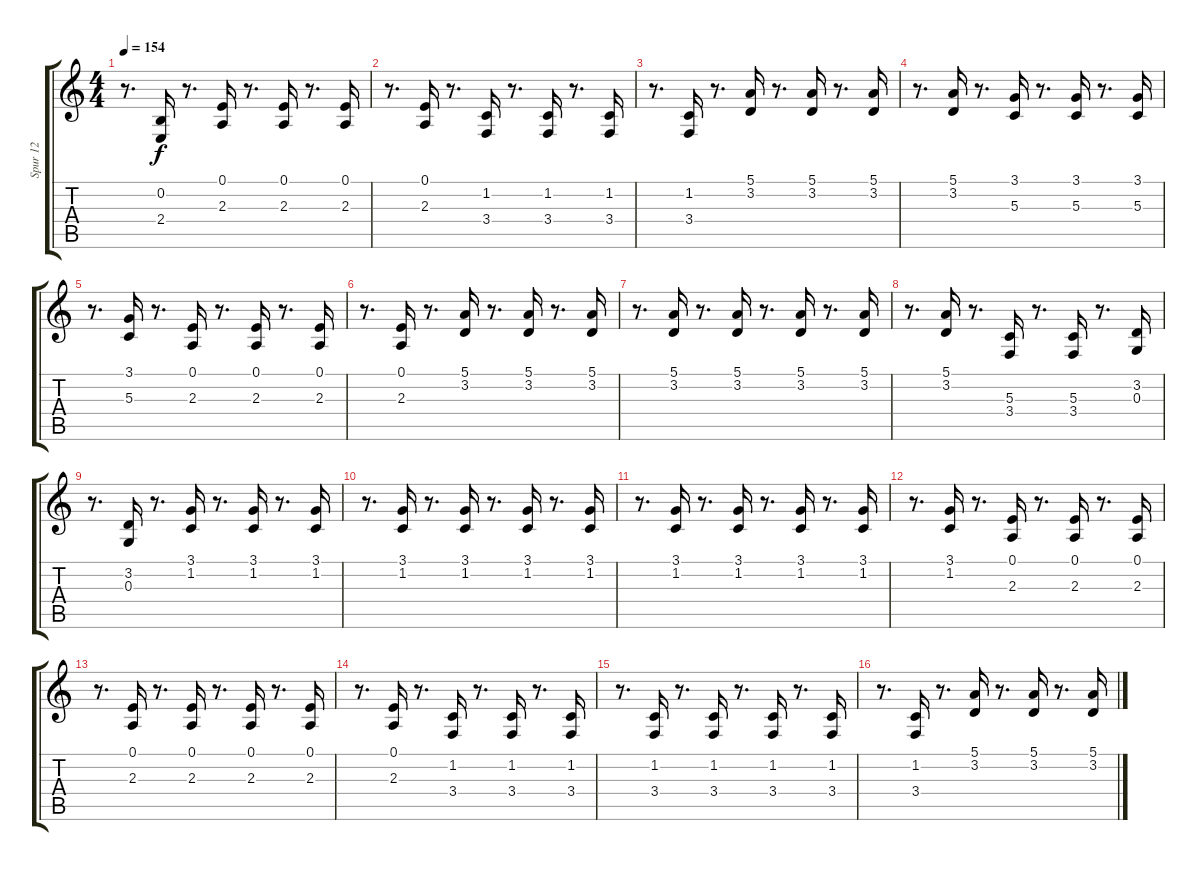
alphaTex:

\track ("Spur 12" "Spur 12") {instrument lead2sawtooth}
\staff {score tabs}
\tuning (E4 B3 G3 D3 A2 E2) {hide}
\ts (4 4)
\tempo 154
\clef g2
\ks c
r.8{d dy f} (0.2 2.4).16 r.8{d} (0.1 2.3).16 r.8{d} (0.1 2.3).16 r.8{d} (0.1 2.3).16 |
r.8{d} (0.1 2.3).16 r.8{d} (1.2 3.4).16 r.8{d} (1.2 3.4).16 r.8{d} (1.2 3.4).16 |
r.8{d} (1.2 3.4).16 r.8{d} (5.1 3.2).16 r.8{d} (5.1 3.2).16 r.8{d} (5.1 3.2).16 |
r.8{d} (5.1 3.2).16 r.8{d} (3.1 5.3).16 r.8{d} (3.1 5.3).16 r.8{d} (3.1 5.3).16 |
r.8{d} (3.1 5.3).16 r.8{d} (0.1 2.3).16 r.8{d} (0.1 2.3).16 r.8{d} (0.1 2.3).16 |
r.8{d} (0.1 2.3).16 r.8{d} (5.1 3.2).16 r.8{d} (5.1 3.2).16 r.8{d} (5.1 3.2).16 |
r.8{d} (5.1 3.2).16 r.8{d} (5.1 3.2).16 r.8{d} (5.1 3.2).16 r.8{d} (5.1 3.2).16 |
r.8{d} (5.1 3.2).16 r.8{d} (5.3 3.4).16 r.8{d} (5.3 3.4).16 r.8{d} (3.2 0.3).16 |
r.8{d} (3.2 0.3).16 r.8{d} (3.1 1.2).16 r.8{d} (3.1 1.2).16 r.8{d} (3.1 1.2).16 |
r.8{d} (3.1 1.2).16 r.8{d} (3.1 1.2).16 r.8{d} (3.1 1.2).16 r.8{d} (3.1 1.2).16 |
r.8{d} (3.1 1.2).16 r.8{d} (3.1 1.2).16 r.8{d} (3.1 1.2).16 r.8{d} (3.1 1.2).16 |
r.8{d} (3.1 1.2).16 r.8{d} (0.1 2.3).16 r.8{d} (0.1 2.3).16 r.8{d} (0.1 2.3).16 |
r.8{d} (0.1 2.3).16 r.8{d} (0.1 2.3).16 r.8{d} (0.1 2.3).16 r.8{d} (0.1 2.3).16 |
r.8{d} (0.1 2.3).16 r.8{d} (1.2 3.4).16 r.8{d} (1.2 3.4).16 r.8{d} (1.2 3.4).16 |
r.8{d} (1.2 3.4).16 r.8{d} (1.2 3.4).16 r.8{d} (1.2 3.4).16 r.8{d} (1.2 3.4).16 |
r.8{d} (1.2 3.4).16 r.8{d} (5.1 3.2).16 r.8{d} (5.1 3.2).16 r.8{d} (5.1 3.2).16
